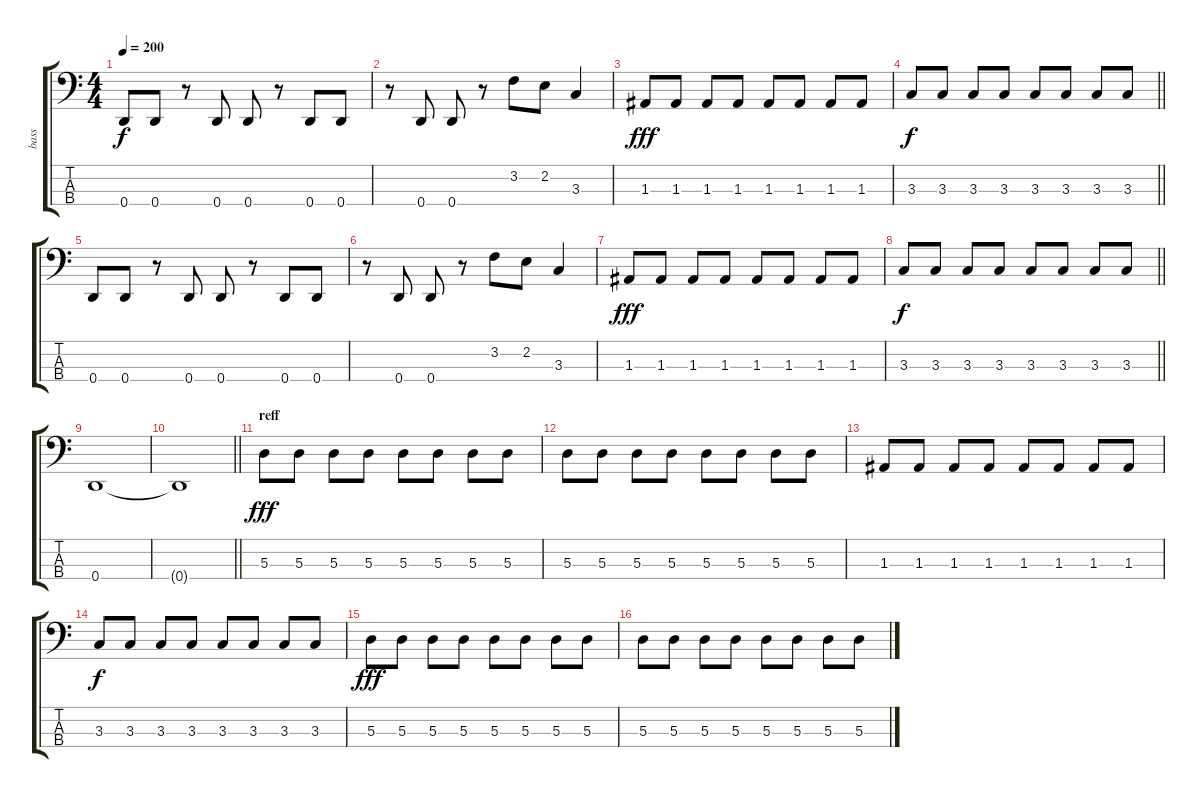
\track ("bass" "bass") {instrument electricbasspick}
\staff {score tabs}
\tuning (G2 D2 A1 D1) {hide}
\ts (4 4)
\section ("" "")
\tempo 200
\clef f4
\ks c
0.4.8{dy f} 0.4.8 r.8 0.4.8 0.4.8 r.8 0.4.8 0.4.8 |
r.8 0.4.8 0.4.8 r.8 3.2.8 2.2.8 3.3.4 |
1.3.8{dy fff} 1.3.8 1.3.8 1.3.8 1.3.8 1.3.8 1.3.8 1.3.8 |
\barLineRight lightlight
3.3.8{dy f} 3.3.8 3.3.8 3.3.8 3.3.8 3.3.8 3.3.8 3.3.8 |
0.4.8 0.4.8 r.8 0.4.8 0.4.8 r.8 0.4.8 0.4.8 |
r.8 0.4.8 0.4.8 r.8 3.2.8 2.2.8 3.3.4 |
1.3.8{dy fff} 1.3.8 1.3.8 1.3.8 1.3.8 1.3.8 1.3.8 1.3.8 |
\barLineRight lightlight
3.3.8{dy f} 3.3.8 3.3.8 3.3.8 3.3.8 3.3.8 3.3.8 3.3.8 |
\section ("" "")
0.4.1 |
\barLineRight lightlight
0.4{t}.1 |
\section ("" "reff")
5.3.8{dy fff} 5.3.8 5.3.8 5.3.8 5.3.8 5.3.8 5.3.8 5.3.8 |
5.3.8 5.3.8 5.3.8 5.3.8 5.3.8 5.3.8 5.3.8 5.3.8 |
1.3.8 1.3.8 1.3.8 1.3.8 1.3.8 1.3.8 1.3.8 1.3.8 |
3.3.8{dy f} 3.3.8 3.3.8 3.3.8 3.3.8 3.3.8 3.3.8 3.3.8 |
5.3.8{dy fff} 5.3.8 5.3.8 5.3.8 5.3.8 5.3.8 5.3.8 5.3.8 |
5.3.8 5.3.8 5.3.8 5.3.8 5.3.8 5.3.8 5.3.8 5.3.8
